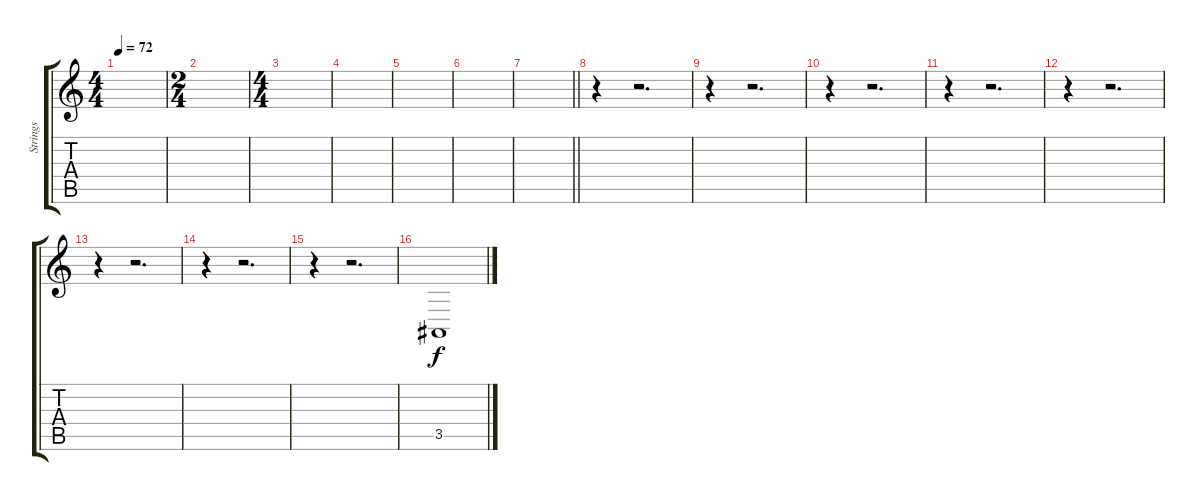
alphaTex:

\track ("Strings" "Strings") {instrument stringensemble2}
\staff {score tabs}
\tuning (D4 A3 F3 C3 G2 C2) {hide}
\ts (4 4)
\tempo 72
\clef g2
\ks c
|
\ts (2 4)
|
\ts (4 4)
|
|
|
|
\barLineRight lightlight
|
r.4 r.2{d} |
r.4 r.2{d} |
r.4 r.2{d} |
r.4 r.2{d} |
r.4 r.2{d} |
r.4 r.2{d} |
r.4 r.2{d} |
r.4 r.2{d} |
3.5.1
